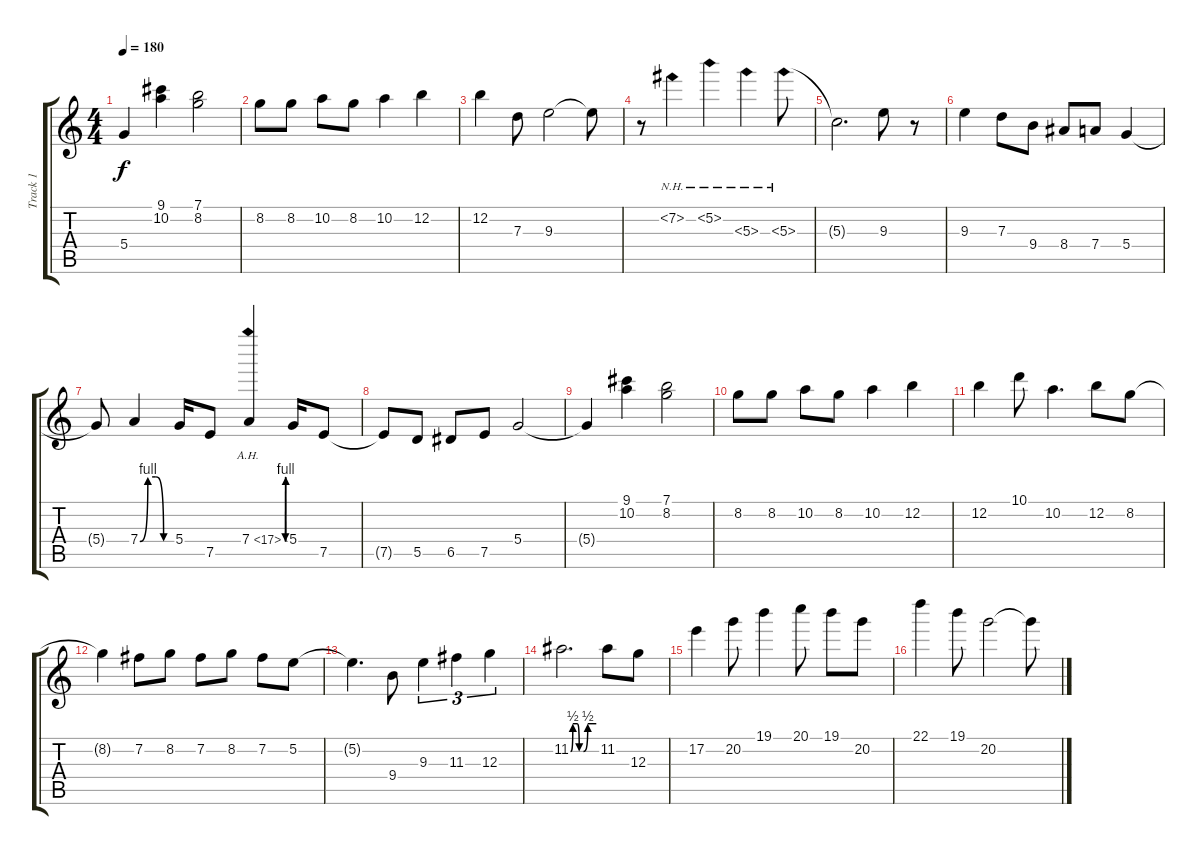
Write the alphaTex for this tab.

\track ("Track 1" "Track 1") {instrument distortionguitar}
\staff {score tabs}
\tuning (E4 B3 G3 D3 A2 E2) {hide}
\ts (4 4)
\tempo 180
\clef g2
\ks c
5.4{t}.4{dy f} (9.1 10.2).4 (7.1 8.2).2 |
8.2.8 8.2.8 10.2.8 8.2.8 10.2.4 12.2.4 |
12.2.4 7.3.8 9.3.2 9.3{t}.8 |
r.8 7.2{nh}.4 5.2{nh}.4 5.3{nh}.4 5.3{nh}.8 |
5.3{t}.2{d} 9.3.8 r.8 |
9.3.4 7.3.8 9.4.8 8.4.8 7.4.8 5.4.4 |
5.4{t}.8 7.4{be (custom 0 0 15 4 30 4 45 0 60 0)}.4 5.4.16 7.5.8 7.4{be (custom 0 0 15 4 30 4 45 0 60 0) ah 10}.4 5.4.16 7.5.8 |
7.5{t}.8 5.5.8 6.5.8 7.5.8 5.4.2 |
5.4{t}.4 (9.1 10.2).4 (7.1 8.2).2 |
8.2.8 8.2.8 10.2.8 8.2.8 10.2.4 12.2.4 |
12.2.4 10.1.8 10.2.4{d} 12.2.8 8.2.8 |
8.2{t}.4 7.2.8 8.2.8 7.2.8 8.2.8 7.2.8 5.2.8 |
5.2{t}.4{d} 9.4.8 9.3.4{tu (3 2)} 11.3.4{tu (3 2)} 12.3.4{tu (3 2)} |
11.2{be (custom 0 0 5 2 15 2 20 0 30 0 40 2 50 2 60 2)}.2{d} 11.2.8 12.3.8 |
17.2.4 20.2.8 19.1.4 20.1.8 19.1.8 20.2.8 |
22.1.4 19.1.8 20.2.2 20.2{t}.8
